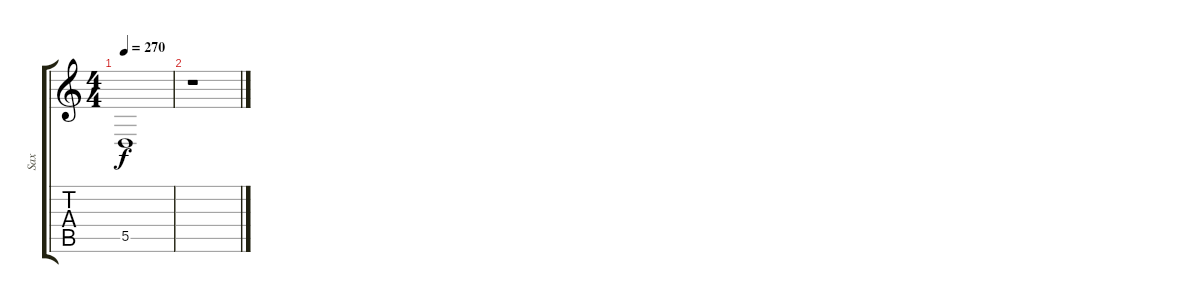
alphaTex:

\track ("Sax" "Sax") {instrument baritonesax}
\staff {score tabs}
\tuning (E4 B3 G3 D3 A2 E2) {hide}
\ts (4 4)
\tempo 270
\clef g2
\ks c
5.5{t}.1{dy f} |
r.1
